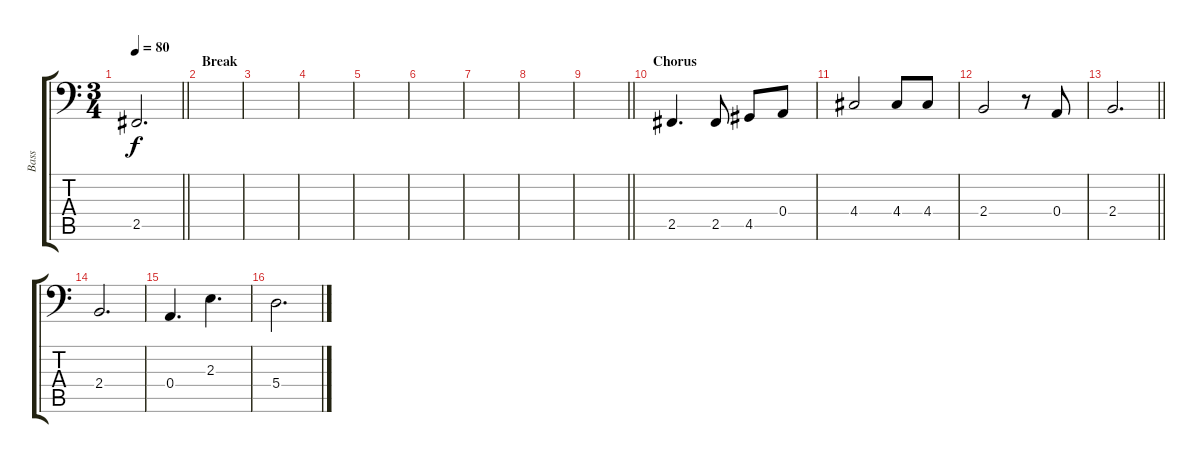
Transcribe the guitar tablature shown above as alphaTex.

\track ("Bass" "Bass") {instrument acousticbass}
\staff {score tabs}
\tuning (C3 G2 D2 A1 E1 B0) {hide}
\ts (3 4)
\tempo 80
\clef f4
\barLineRight lightlight
\ks c
2.5.2{d dy f} |
\section ("" "Break")
|
|
|
|
|
|
|
\barLineRight lightlight
|
\section ("" "Chorus")
2.5.4{d} 2.5.8 4.5.8 0.4.8 |
4.4.2 4.4.8 4.4.8 |
2.4.2 r.8 0.4.8 |
\barLineRight lightlight
2.4.2{d} |
\section ("" "")
2.4.2{d} |
0.4.4{d} 2.3.4{d} |
5.4.2{d}
